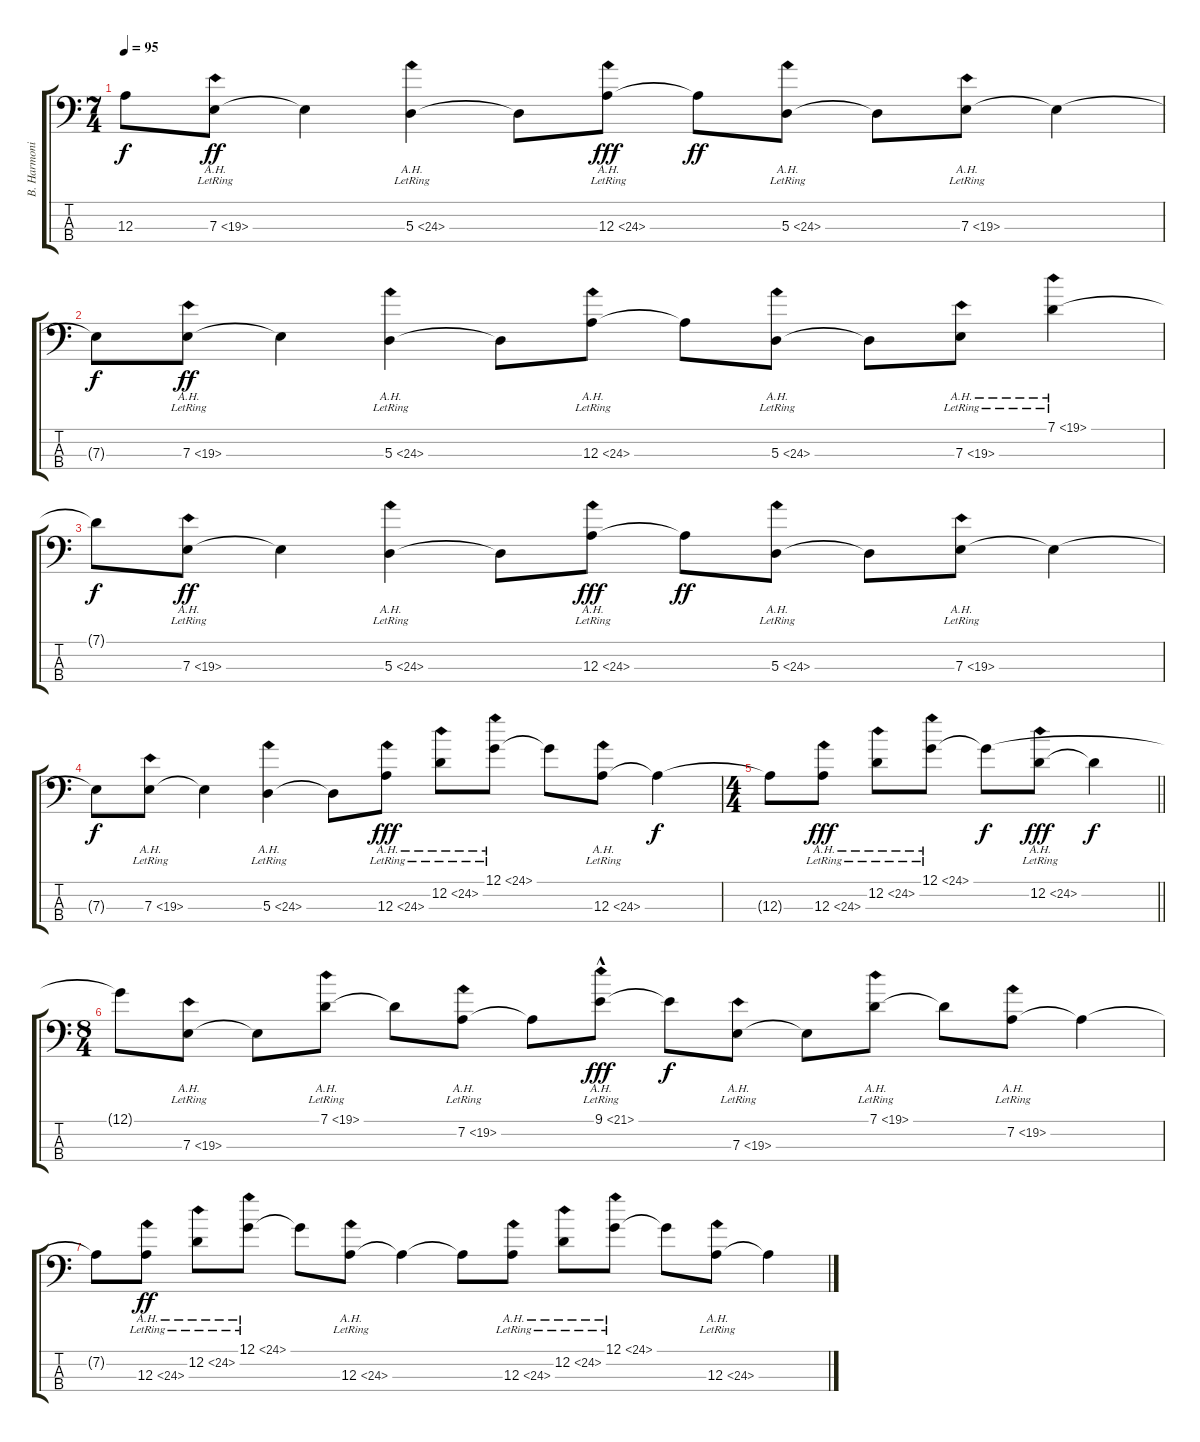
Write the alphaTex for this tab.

\track ("B. Harmonics" "B. Harmoni") {instrument electricguitarclean}
\staff {score tabs}
\tuning (G2 D2 A1 D1) {hide}
\ts (7 4)
\section ("" "")
\tempo 95
\clef f4
\ks c
12.3{t}.8{dy f} 7.3{ah 12 lr}.8{dy ff} 7.3{t}.4 5.3{ah 19 lr}.4 5.3{t}.8 12.3{ah 12 lr}.8{dy fff} 12.3{t}.8{dy ff} 5.3{ah 19 lr}.8 5.3{t}.8 7.3{ah 12 lr}.8 7.3{t}.4 |
7.3{t}.8{dy f} 7.3{ah 12 lr}.8{dy ff} 7.3{t}.4 5.3{ah 19 lr}.4 5.3{t}.8 12.3{ah 12 lr}.8 12.3{t}.8 5.3{ah 19 lr}.8 5.3{t}.8 7.3{ah 12 lr}.8 7.1{ah 12 lr}.4 |
7.1{t}.8{dy f} 7.3{ah 12 lr}.8{dy ff} 7.3{t}.4 5.3{ah 19 lr}.4 5.3{t}.8 12.3{ah 12 lr}.8{dy fff} 12.3{t}.8{dy ff} 5.3{ah 19 lr}.8 5.3{t}.8 7.3{ah 12 lr}.8 7.3{t}.4 |
7.3{t}.8{dy f} 7.3{ah 12 lr}.8 7.3{t}.4 5.3{ah 19 lr}.4 5.3{t}.8 12.3{ah 12 lr}.8{dy fff} 12.2{ah 12 lr}.8 12.1{ah 12 lr}.8 12.1{t}.8 12.3{ah 12 lr}.8 12.3{t}.4{dy f} |
\ts (4 4)
\barLineRight lightlight
12.3{t}.8 12.3{ah 12 lr}.8{dy fff} 12.2{ah 12 lr}.8 12.1{ah 12 lr}.8 12.1{t}.8{dy f} 12.2{ah 12 lr}.8{dy fff} 12.2{t}.4{dy f} |
\ts (8 4)
\section ("" "")
12.1{t}.8 7.3{ah 12 lr}.8 7.3{t}.8 7.1{ah 12 lr}.8 7.1{t}.8 7.2{ah 12 lr}.8 7.2{t}.8 9.1{ah 12 hac lr}.8{dy fff} 9.1{t}.8{dy f} 7.3{ah 12 lr}.8 7.3{t}.8 7.1{ah 12 lr}.8 7.1{t}.8 7.2{ah 12 lr}.8 7.2{t}.4 |
7.2{t}.8 12.3{ah 12 lr}.8{dy ff} 12.2{ah 12 lr}.8 12.1{ah 12 lr}.8 12.1{t}.8 12.3{ah 12 lr}.8 12.3{t}.4 12.3{t}.8 12.3{ah 12 lr}.8 12.2{ah 12 lr}.8 12.1{ah 12 lr}.8 12.1{t}.8 12.3{ah 12 lr}.8 12.3{t}.4
